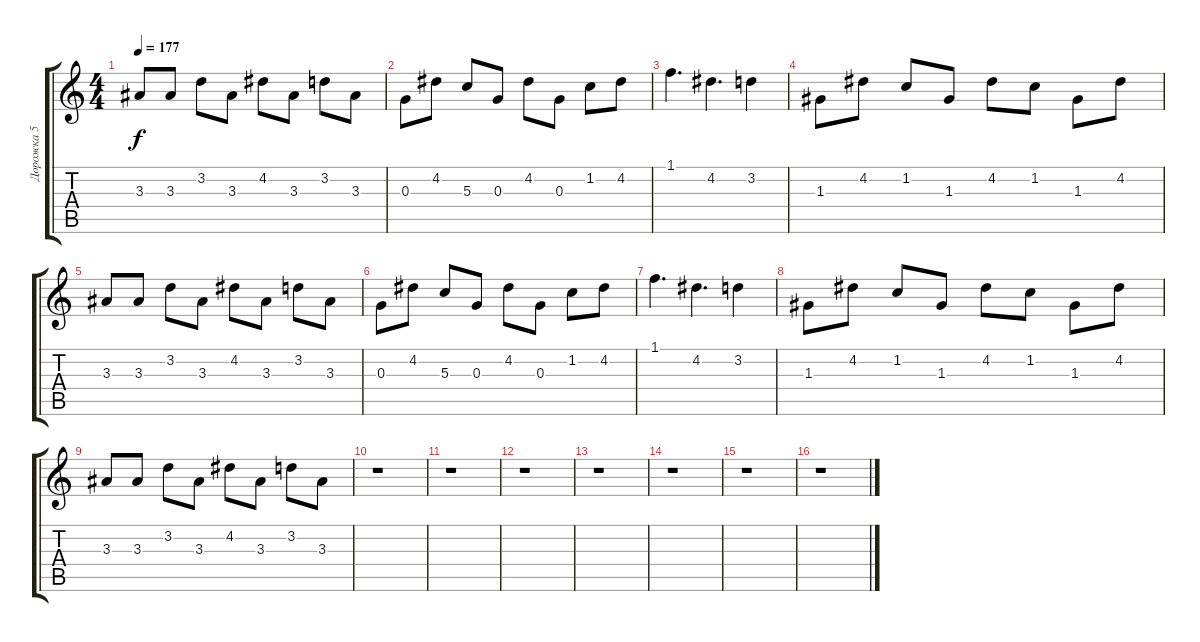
\track ("Дорожка 5" "Дорожка 5") {instrument overdrivenguitar}
\staff {score tabs}
\tuning (E4 B3 G3 D3 A2 E2) {hide}
\ts (4 4)
\tempo 177
\clef g2
\ks c
3.3.8{dy f} 3.3.8 3.2.8 3.3.8 4.2.8 3.3.8 3.2.8 3.3.8 |
0.3.8 4.2.8 5.3.8 0.3.8 4.2.8 0.3.8 1.2.8 4.2.8 |
1.1.4{d} 4.2.4{d} 3.2.4 |
1.3.8 4.2.8 1.2.8 1.3.8 4.2.8 1.2.8 1.3.8 4.2.8 |
3.3.8 3.3.8 3.2.8 3.3.8 4.2.8 3.3.8 3.2.8 3.3.8 |
0.3.8 4.2.8 5.3.8 0.3.8 4.2.8 0.3.8 1.2.8 4.2.8 |
1.1.4{d} 4.2.4{d} 3.2.4 |
1.3.8 4.2.8 1.2.8 1.3.8 4.2.8 1.2.8 1.3.8 4.2.8 |
3.3.8 3.3.8 3.2.8 3.3.8 4.2.8 3.3.8 3.2.8 3.3.8 |
r.1 |
r.1 |
r.1 |
r.1 |
r.1 |
r.1 |
r.1
